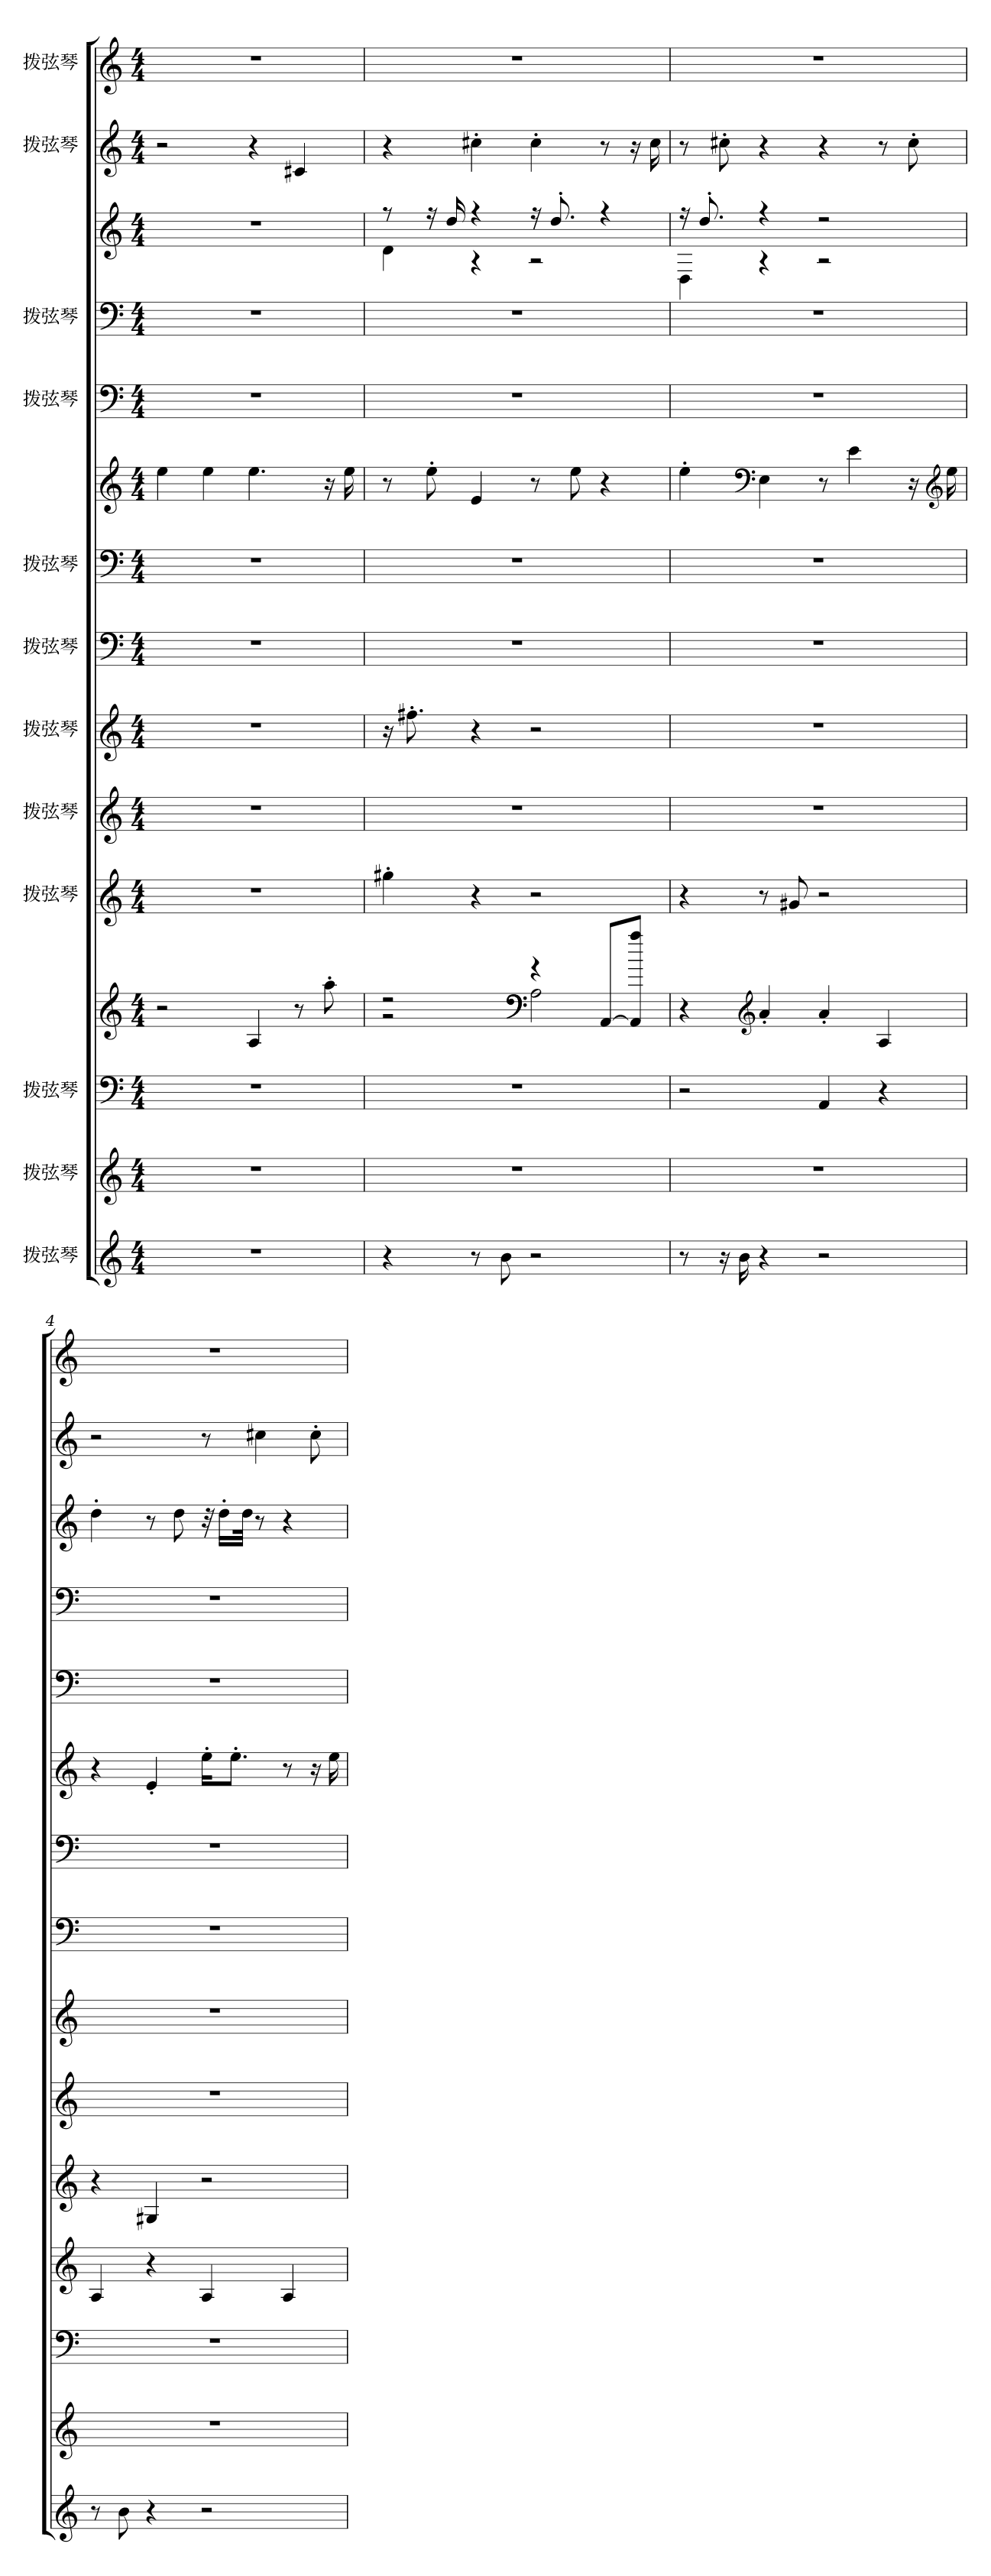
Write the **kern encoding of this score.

**kern	**kern	**kern	**kern	**kern	**kern	**kern	**kern	**kern	**kern	**kern	**kern	**kern	**kern	**kern
*part12	*part11	*part10	*part10	*part9	*part8	*part7	*part6	*part5	*part5	*part4	*part3	*part3	*part2	*part1
*staff15	*staff14	*staff13	*staff12	*staff11	*staff10	*staff9	*staff8	*staff7	*staff6	*staff5	*staff4	*staff3	*staff2	*staff1
*I"拨弦琴	*I"拨弦琴	*I"拨弦琴	*	*I"拨弦琴	*I"拨弦琴	*I"拨弦琴	*I"拨弦琴	*I"拨弦琴	*	*I"拨弦琴	*I"拨弦琴	*	*I"拨弦琴	*I"拨弦琴
*clefG2	*clefG2	*clefF4	*clefG2	*clefG2	*clefG2	*clefG2	*clefF4	*clefF4	*clefG2	*clefF4	*clefF4	*clefG2	*clefG2	*clefG2
*k[]	*k[]	*k[]	*k[]	*k[]	*k[]	*k[]	*k[]	*k[]	*k[]	*k[]	*k[]	*k[]	*k[]	*k[]
*M4/4	*M4/4	*M4/4	*M4/4	*M4/4	*M4/4	*M4/4	*M4/4	*M4/4	*M4/4	*M4/4	*M4/4	*M4/4	*M4/4	*M4/4
*MM100	*MM100	*MM100	*MM100	*MM100	*MM100	*MM100	*MM100	*MM100	*MM100	*MM100	*MM100	*MM100	*MM100	*MM100
=1	=1	=1	=1	=1	=1	=1	=1	=1	=1	=1	=1	=1	=1	=1
1r	1r	1r	2r	1r	1r	1r	1r	1r	4ee\	1r	1r	1r	2r	1r
.	.	.	.	.	.	.	.	.	4ee\	.	.	.	.	.
.	.	.	4A/	.	.	.	.	.	4.ee\	.	.	.	4r	.
.	.	.	8r	.	.	.	.	.	.	.	.	.	4c#X/	.
.	.	.	8aa'\	.	.	.	.	.	16r	.	.	.	.	.
.	.	.	.	.	.	.	.	.	16ee\	.	.	.	.	.
=2	=2	=2	=2	=2	=2	=2	=2	=2	=2	=2	=2	=2	=2	=2
*	*	*	*^	*	*	*	*	*	*	*	*	*^	*	*
4r	1r	1r	2r	2r	4gg#X'\	1r	16r	1r	1r	8r	1r	1r	8r	4d\	4r	1r
.	.	.	.	.	.	.	8.ff#X'\	.	.	.	.	.	.	.	.	.
.	.	.	.	.	.	.	.	.	.	8ee'\	.	.	16r	.	.	.
.	.	.	.	.	.	.	.	.	.	.	.	.	16dd/	.	.	.
8r	.	.	.	.	4r	.	4r	.	.	4e/	.	.	4r	4r	4cc#X'\	.
8b\	.	.	.	.	.	.	.	.	.	.	.	.	.	.	.	.
*	*	*	*clefF4	*	*	*	*	*	*	*	*	*	*	*	*	*
2r	.	.	4r	2A\	2r	.	2r	.	.	8r	.	.	16r	2r	4cc#'\	.
.	.	.	.	.	.	.	.	.	.	.	.	.	8.dd'/	.	.	.
.	.	.	.	.	.	.	.	.	.	8ee\	.	.	.	.	.	.
.	.	.	[8AA/L	.	.	.	.	.	.	4r	.	.	4r	.	8r	.
.	.	.	8AA/] 8aa/J	.	.	.	.	.	.	.	.	.	.	.	16r	.
.	.	.	.	.	.	.	.	.	.	.	.	.	.	.	16cc#\	.
*	*	*	*v	*v	*	*	*	*	*	*	*	*	*	*	*	*
=3	=3	=3	=3	=3	=3	=3	=3	=3	=3	=3	=3	=3	=3	=3	=3
8r	1r	2r	4r	4r	1r	1r	1r	1r	4ee'\	1r	1r	16r	4D\	8r	1r
.	.	.	.	.	.	.	.	.	.	.	.	8.dd'/	.	.	.
16r	.	.	.	.	.	.	.	.	.	.	.	.	.	8cc#X'\	.
16b\	.	.	.	.	.	.	.	.	.	.	.	.	.	.	.
*	*	*	*clefG2	*	*	*	*	*	*clefF4	*	*	*	*	*	*
4r	.	.	4a'/	8r	.	.	.	.	4E\	.	.	4r	4r	4r	.
.	.	.	.	8g#X/	.	.	.	.	.	.	.	.	.	.	.
2r	.	4AA/	4a'/	2r	.	.	.	.	8r	.	.	2r	2r	4r	.
.	.	.	.	.	.	.	.	.	4e\	.	.	.	.	.	.
.	.	4r	4A/	.	.	.	.	.	.	.	.	.	.	8r	.
.	.	.	.	.	.	.	.	.	16r	.	.	.	.	8cc#'\	.
*	*	*	*	*	*	*	*	*	*clefG2	*	*	*	*	*	*
.	.	.	.	.	.	.	.	.	16ee\	.	.	.	.	.	.
*	*	*	*	*	*	*	*	*	*	*	*	*v	*v	*	*
!!LO:PB:g=z
=4	=4	=4	=4	=4	=4	=4	=4	=4	=4	=4	=4	=4	=4	=4
8r	1r	1r	4A/	4r	1r	1r	1r	1r	4r	1r	1r	4dd'\	2r	1r
8b\	.	.	.	.	.	.	.	.	.	.	.	.	.	.
4r	.	.	4r	4G#X/	.	.	.	.	4e'/	.	.	8r	.	.
.	.	.	.	.	.	.	.	.	.	.	.	8dd\	.	.
2r	.	.	4A/	2r	.	.	.	.	16ee'\KL	.	.	32r	8r	.
.	.	.	.	.	.	.	.	.	.	.	.	16dd'\LL	.	.
.	.	.	.	.	.	.	.	.	8.ee'\J	.	.	.	.	.
.	.	.	.	.	.	.	.	.	.	.	.	32dd\JJk	.	.
.	.	.	.	.	.	.	.	.	.	.	.	8r	4cc#X\	.
.	.	.	4A/	.	.	.	.	.	8r	.	.	4r	.	.
.	.	.	.	.	.	.	.	.	16r	.	.	.	8cc#'\	.
.	.	.	.	.	.	.	.	.	16ee\	.	.	.	.	.
=	=	=	=	=	=	=	=	=	=	=	=	=	=	=
*-	*-	*-	*-	*-	*-	*-	*-	*-	*-	*-	*-	*-	*-	*-
